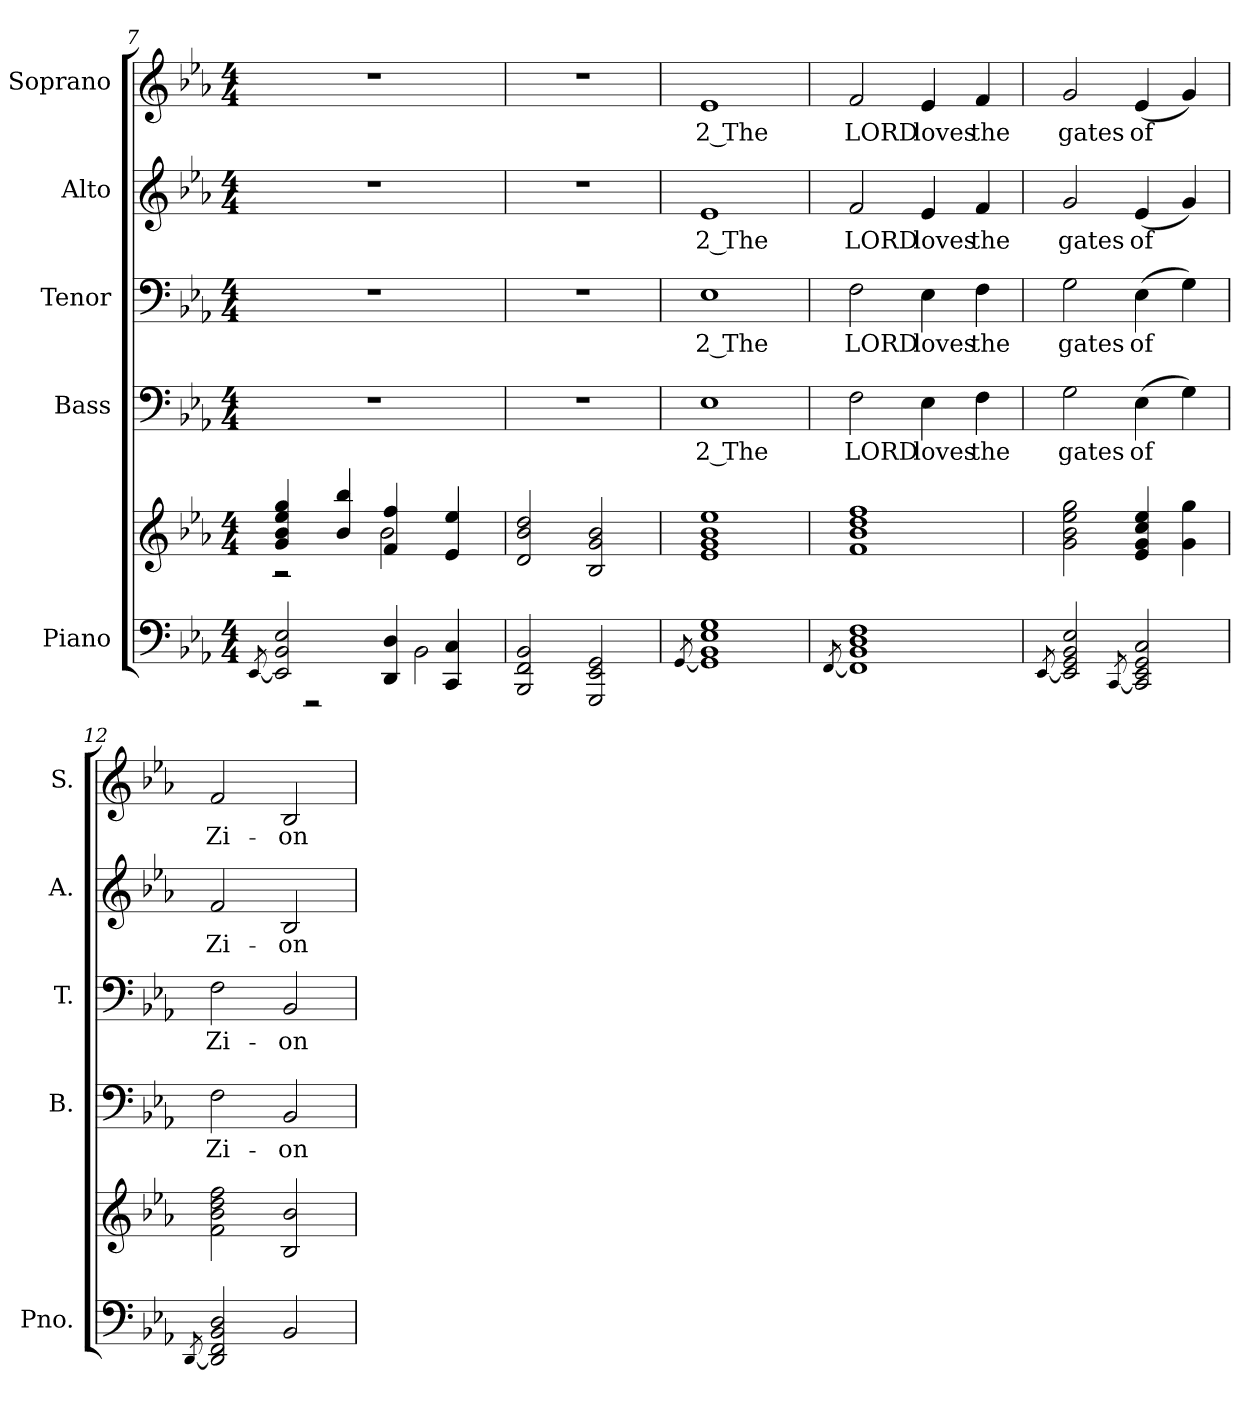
**kern	**kern	**kern	**text	**kern	**text	**kern	**text	**kern	**text
*part5	*part5	*part4	*part4	*part3	*part3	*part2	*part2	*part1	*part1
*staff6	*staff5	*staff4	*staff4	*staff3	*staff3	*staff2	*staff2	*staff1	*staff1
*I"Piano	*	*I"Bass	*	*I"Tenor	*	*I"Alto	*	*I"Soprano	*
*I'Pno.	*	*I'B.	*	*I'T.	*	*I'A.	*	*I'S.	*
*clefF4	*clefG2	*clefF4	*	*clefF4	*	*clefG2	*	*clefG2	*
*k[b-e-a-]	*k[b-e-a-]	*k[b-e-a-]	*	*k[b-e-a-]	*	*k[b-e-a-]	*	*k[b-e-a-]	*
*E-:	*E-:	*E-:	*	*E-:	*	*E-:	*	*E-:	*
*M4/4	*M4/4	*M4/4	*	*M4/4	*	*M4/4	*	*M4/4	*
=7	=7	=7	=7	=7	=7	=7	=7	=7	=7
*^	*	*	*	*	*	*	*	*	*
[<8qEE-i/	8qryy	.	.	.	.	.	.	.	.	.
*	*	*^	*	*	*	*	*	*	*	*
2EE-i/] 2BB-i 2E-i	2r	4gi/ 4b-i 4ee-i 4ggi	2r	1r	.	1r	.	1r	.	1r	.
.	.	4b-i/ 4bb-i	.	.	.	.	.	.	.	.	.
4DDi/ 4Di	2BB-i\	4fi/ 4ffi	2b-i\	.	.	.	.	.	.	.	.
4CCi/ 4Ci	.	4e-i/ 4ee-i	.	.	.	.	.	.	.	.	.
*v	*v	*	*	*	*	*	*	*	*	*	*
*	*v	*v	*	*	*	*	*	*	*	*
=8	=8	=8	=8	=8	=8	=8	=8	=8	=8
2BBB-i/ 2FFi 2BB-i	2di/ 2b-i 2ddi	1r	.	1r	.	1r	.	1r	.
2GGGi/ 2EE-i 2GGi	2B-i/ 2gi 2b-i	.	.	.	.	.	.	.	.
!!LO:PB:g=z
=9	=9	=9	=9	=9	=9	=9	=9	=9	=9
[<8qGGi/	.	.	.	.	.	.	.	.	.
!	!	!	!LO:LY:b:color=#000000	!	!	!	!	!	!
!	!	!	!	!	!LO:LY:b:color=#000000	!	!	!	!
!	!	!	!	!	!	!	!LO:LY:b:color=#000000	!	!
!	!	!	!	!	!	!	!	!	!LO:LY:b:color=#000000
1GGi] 1BB-i 1E-i 1Gi	1e-i 1gi 1b-i 1ee-i	1E-i	2 The	1E-i	2 The	1e-i	2 The	1e-i	2 The
=10	=10	=10	=10	=10	=10	=10	=10	=10	=10
[<8qFFi/	.	.	.	.	.	.	.	.	.
!	!	!	!LO:LY:b:color=#000000	!	!	!	!	!	!
!	!	!	!	!	!LO:LY:b:color=#000000	!	!	!	!
!	!	!	!	!	!	!	!LO:LY:b:color=#000000	!	!
!	!	!	!	!	!	!	!	!	!LO:LY:b:color=#000000
1FFi] 1BB-i 1Di 1Fi	1fi 1b-i 1ddi 1ffi	2Fi\	LORD	2Fi\	LORD	2fi/	LORD	2fi/	LORD
!	!	!	!LO:LY:b:color=#000000	!	!	!	!	!	!
!	!	!	!	!	!LO:LY:b:color=#000000	!	!	!	!
!	!	!	!	!	!	!	!LO:LY:b:color=#000000	!	!
!	!	!	!	!	!	!	!	!	!LO:LY:b:color=#000000
.	.	4E-i\	loves	4E-i\	loves	4e-i/	loves	4e-i/	loves
!	!	!	!LO:LY:b:color=#000000	!	!	!	!	!	!
!	!	!	!	!	!LO:LY:b:color=#000000	!	!	!	!
!	!	!	!	!	!	!	!LO:LY:b:color=#000000	!	!
!	!	!	!	!	!	!	!	!	!LO:LY:b:color=#000000
.	.	4Fi\	the	4Fi\	the	4fi/	the	4fi/	the
=11	=11	=11	=11	=11	=11	=11	=11	=11	=11
[<8qEE-i/	.	.	.	.	.	.	.	.	.
!	!	!	!LO:LY:b:color=#000000	!	!	!	!	!	!
!	!	!	!	!	!LO:LY:b:color=#000000	!	!	!	!
!	!	!	!	!	!	!	!LO:LY:b:color=#000000	!	!
!	!	!	!	!	!	!	!	!	!LO:LY:b:color=#000000
2EE-i/] 2GGi 2BB-i 2E-i	2gi\ 2b-i 2ee-i 2ggi	2Gi\	gates	2Gi\	gates	2gi/	gates	2gi/	gates
[<8qCCi/	.	.	.	.	.	.	.	.	.
!	!	!	!LO:LY:b:color=#000000	!	!	!	!	!	!
!	!	!	!	!	!LO:LY:b:color=#000000	!	!	!	!
!	!	!	!	!	!	!	!LO:LY:b:color=#000000	!	!
!	!	!	!	!	!	!	!	!	!LO:LY:b:color=#000000
2CCi/] 2EE-i 2GGi 2Ci	4e-i/ 4gi 4cci 4ee-i	(4E-i\	of	(4E-i\	of	(4e-i/	of	(4e-i/	of
.	4gi\ 4ggi	4Gi\)	.	4Gi\)	.	4gi/)	.	4gi/)	.
=12	=12	=12	=12	=12	=12	=12	=12	=12	=12
[<8qDDi/	.	.	.	.	.	.	.	.	.
!	!	!	!LO:LY:b:color=#000000	!	!	!	!	!	!
!	!	!	!	!	!LO:LY:b:color=#000000	!	!	!	!
!	!	!	!	!	!	!	!LO:LY:b:color=#000000	!	!
!	!	!	!	!	!	!	!	!	!LO:LY:b:color=#000000
2DDi/] 2FFi 2BB-i 2Di	2fi\ 2b-i 2ddi 2ffi	2Fi\	Zi-	2Fi\	Zi-	2fi/	Zi-	2fi/	Zi-
!	!	!	!LO:LY:b:color=#000000	!	!	!	!	!	!
!	!	!	!	!	!LO:LY:b:color=#000000	!	!	!	!
!	!	!	!	!	!	!	!LO:LY:b:color=#000000	!	!
!	!	!	!	!	!	!	!	!	!LO:LY:b:color=#000000
2BB-i/	2B-i/ 2b-i	2BB-i/	-on	2BB-i/	-on	2B-i/	-on	2B-i/	-on
=	=	=	=	=	=	=	=	=	=
*-	*-	*-	*-	*-	*-	*-	*-	*-	*-
